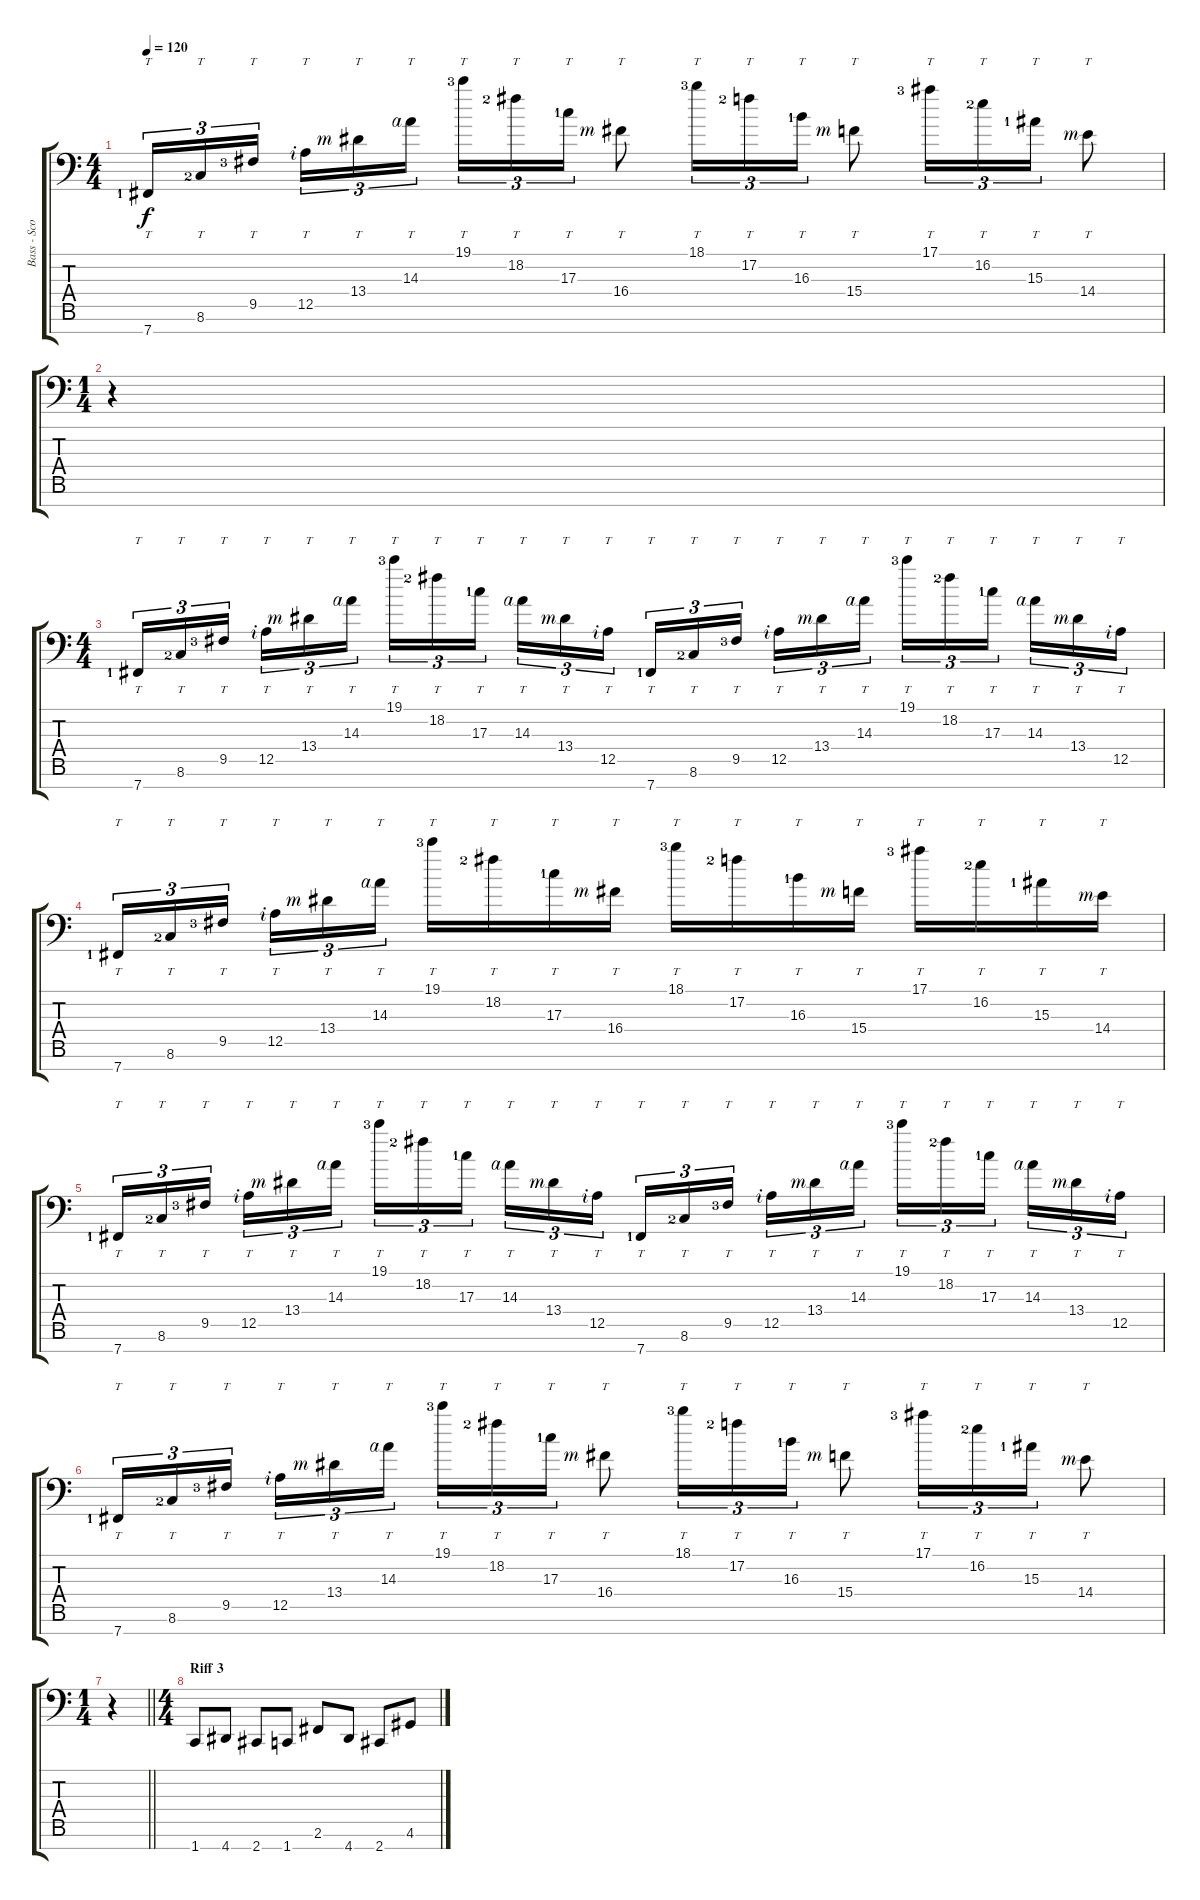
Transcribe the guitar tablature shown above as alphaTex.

\track ("Bass - Scott Plummer" "Bass - Sco") {instrument electricbassfinger}
\staff {score tabs}
\tuning (F3 C3 G2 D2 A1 E1 B0) {hide}
\ts (4 4)
\tempo 120
\clef f4
\ks c
7.7{lf 2}.16{tt tu (3 2) dy f} 8.6{lf 3}.16{tt tu (3 2)} 9.5{lf 4}.16{tt tu (3 2) beam splitsecondary} 12.5{rf 2}.16{tt tu (3 2)} 13.4{rf 3}.16{tt tu (3 2)} 14.3{rf 4}.16{tt tu (3 2)} 19.1{lf 4}.16{tt tu (3 2)} 18.2{lf 3}.16{tt tu (3 2)} 17.3{lf 2}.16{tt tu (3 2)} 16.4{rf 3}.8{tt} 18.1{lf 4}.16{tt tu (3 2)} 17.2{lf 3}.16{tt tu (3 2)} 16.3{lf 2}.16{tt tu (3 2)} 15.4{rf 3}.8{tt} 17.1{lf 4}.16{tt tu (3 2)} 16.2{lf 3}.16{tt tu (3 2)} 15.3{lf 2}.16{tt tu (3 2)} 14.4{rf 3}.8{tt} |
\ts (1 4)
r.4 |
\ts (4 4)
7.7{lf 2}.16{tt tu (3 2)} 8.6{lf 3}.16{tt tu (3 2)} 9.5{lf 4}.16{tt tu (3 2) beam splitsecondary} 12.5{rf 2}.16{tt tu (3 2)} 13.4{rf 3}.16{tt tu (3 2)} 14.3{rf 4}.16{tt tu (3 2)} 19.1{lf 4}.16{tt tu (3 2)} 18.2{lf 3}.16{tt tu (3 2)} 17.3{lf 2}.16{tt tu (3 2) beam splitsecondary} 14.3{rf 4}.16{tt tu (3 2)} 13.4{rf 3}.16{tt tu (3 2)} 12.5{rf 2}.16{tt tu (3 2)} 7.7{lf 2}.16{tt tu (3 2)} 8.6{lf 3}.16{tt tu (3 2)} 9.5{lf 4}.16{tt tu (3 2) beam splitsecondary} 12.5{rf 2}.16{tt tu (3 2)} 13.4{rf 3}.16{tt tu (3 2)} 14.3{rf 4}.16{tt tu (3 2)} 19.1{lf 4}.16{tt tu (3 2)} 18.2{lf 3}.16{tt tu (3 2)} 17.3{lf 2}.16{tt tu (3 2) beam splitsecondary} 14.3{rf 4}.16{tt tu (3 2)} 13.4{rf 3}.16{tt tu (3 2)} 12.5{rf 2}.16{tt tu (3 2)} |
7.7{lf 2}.16{tt tu (3 2)} 8.6{lf 3}.16{tt tu (3 2)} 9.5{lf 4}.16{tt tu (3 2) beam splitsecondary} 12.5{rf 2}.16{tt tu (3 2)} 13.4{rf 3}.16{tt tu (3 2)} 14.3{rf 4}.16{tt tu (3 2)} 19.1{lf 4}.16{tt} 18.2{lf 3}.16{tt} 17.3{lf 2}.16{tt} 16.4{rf 3}.16{tt} 18.1{lf 4}.16{tt} 17.2{lf 3}.16{tt} 16.3{lf 2}.16{tt} 15.4{rf 3}.16{tt} 17.1{lf 4}.16{tt} 16.2{lf 3}.16{tt} 15.3{lf 2}.16{tt} 14.4{rf 3}.16{tt} |
7.7{lf 2}.16{tt tu (3 2)} 8.6{lf 3}.16{tt tu (3 2)} 9.5{lf 4}.16{tt tu (3 2) beam splitsecondary} 12.5{rf 2}.16{tt tu (3 2)} 13.4{rf 3}.16{tt tu (3 2)} 14.3{rf 4}.16{tt tu (3 2)} 19.1{lf 4}.16{tt tu (3 2)} 18.2{lf 3}.16{tt tu (3 2)} 17.3{lf 2}.16{tt tu (3 2) beam splitsecondary} 14.3{rf 4}.16{tt tu (3 2)} 13.4{rf 3}.16{tt tu (3 2)} 12.5{rf 2}.16{tt tu (3 2)} 7.7{lf 2}.16{tt tu (3 2)} 8.6{lf 3}.16{tt tu (3 2)} 9.5{lf 4}.16{tt tu (3 2) beam splitsecondary} 12.5{rf 2}.16{tt tu (3 2)} 13.4{rf 3}.16{tt tu (3 2)} 14.3{rf 4}.16{tt tu (3 2)} 19.1{lf 4}.16{tt tu (3 2)} 18.2{lf 3}.16{tt tu (3 2)} 17.3{lf 2}.16{tt tu (3 2) beam splitsecondary} 14.3{rf 4}.16{tt tu (3 2)} 13.4{rf 3}.16{tt tu (3 2)} 12.5{rf 2}.16{tt tu (3 2)} |
7.7{lf 2}.16{tt tu (3 2)} 8.6{lf 3}.16{tt tu (3 2)} 9.5{lf 4}.16{tt tu (3 2) beam splitsecondary} 12.5{rf 2}.16{tt tu (3 2)} 13.4{rf 3}.16{tt tu (3 2)} 14.3{rf 4}.16{tt tu (3 2)} 19.1{lf 4}.16{tt tu (3 2)} 18.2{lf 3}.16{tt tu (3 2)} 17.3{lf 2}.16{tt tu (3 2)} 16.4{rf 3}.8{tt} 18.1{lf 4}.16{tt tu (3 2)} 17.2{lf 3}.16{tt tu (3 2)} 16.3{lf 2}.16{tt tu (3 2)} 15.4{rf 3}.8{tt} 17.1{lf 4}.16{tt tu (3 2)} 16.2{lf 3}.16{tt tu (3 2)} 15.3{lf 2}.16{tt tu (3 2)} 14.4{rf 3}.8{tt} |
\ts (1 4)
\barLineRight lightlight
r.4 |
\ts (4 4)
\section ("" "Riff 3")
1.7.8{instrument slapbass1} 4.7.8 2.7.8 1.7.8 2.6.8 4.7.8 2.7.8 4.6.8
